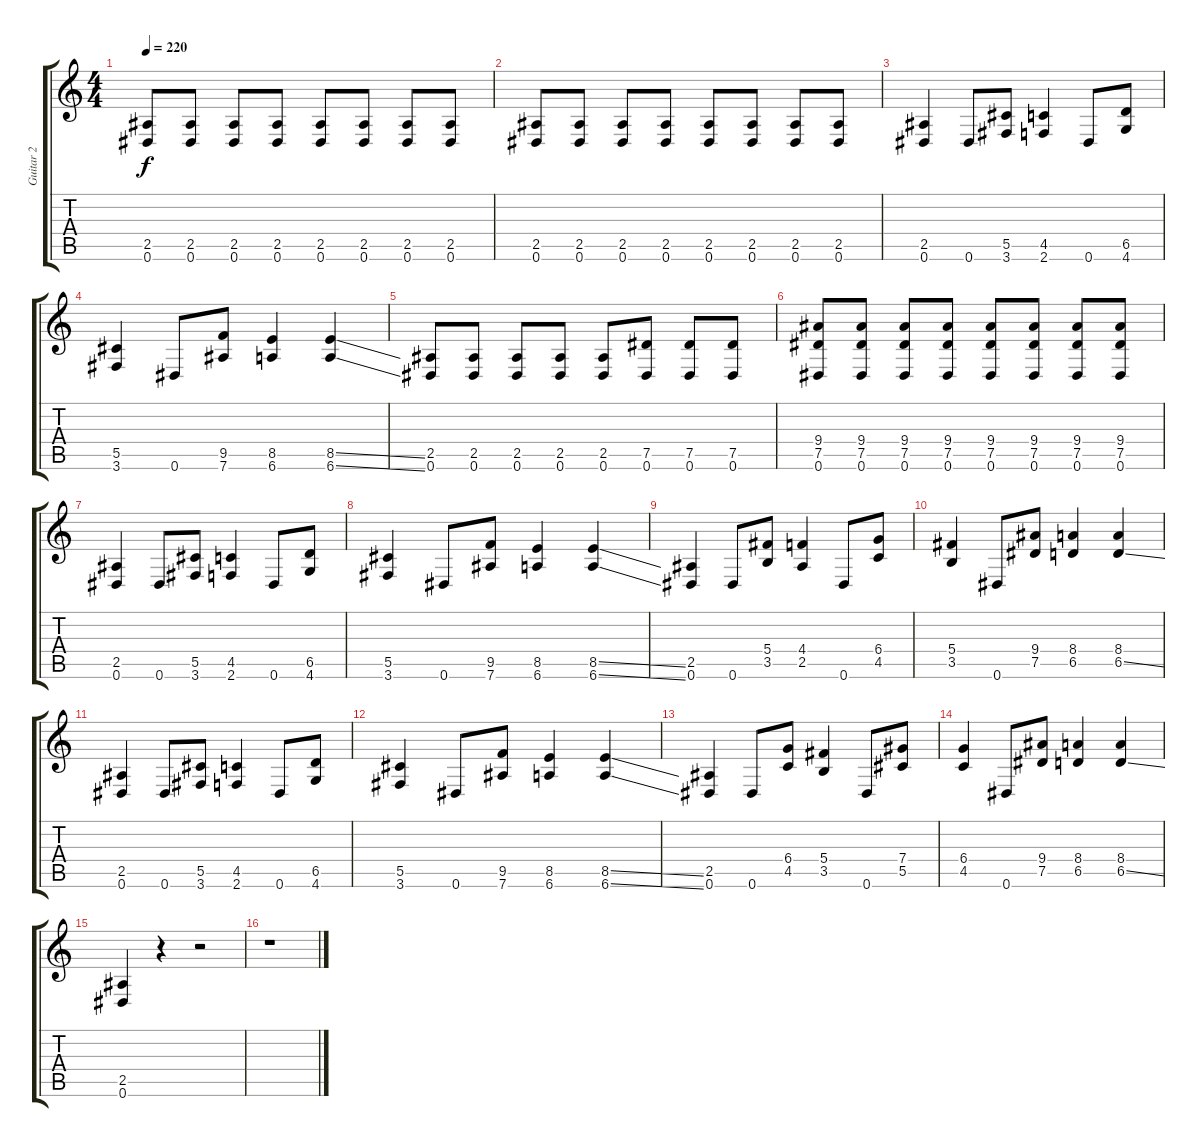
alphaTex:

\track ("Guitar 2" "Guitar 2") {instrument distortionguitar}
\staff {score tabs}
\tuning (Eb4 Bb3 Gb3 Db3 Ab2 Eb2) {hide}
\ts (4 4)
\tempo 220
\clef g2
\ks c
(2.5 0.6).8{dy f} (2.5 0.6).8 (2.5 0.6).8 (2.5 0.6).8 (2.5 0.6).8 (2.5 0.6).8 (2.5 0.6).8 (2.5 0.6).8 |
(2.5 0.6).8 (2.5 0.6).8 (2.5 0.6).8 (2.5 0.6).8 (2.5 0.6).8 (2.5 0.6).8 (2.5 0.6).8 (2.5 0.6).8 |
(2.5 0.6).4 0.6.8 (5.5 3.6).8 (4.5 2.6).4 0.6.8 (6.5 4.6).8 |
(5.5 3.6).4 0.6.8 (9.5 7.6).8 (8.5 6.6).4 (8.5{ss} 6.6{ss}).4 |
(2.5 0.6).8 (2.5 0.6).8 (2.5 0.6).8 (2.5 0.6).8 (2.5 0.6).8 (7.5 0.6).8 (7.5 0.6).8 (7.5 0.6).8 |
(9.4 7.5 0.6).8 (9.4 7.5 0.6).8 (9.4 7.5 0.6).8 (9.4 7.5 0.6).8 (9.4 7.5 0.6).8 (9.4 7.5 0.6).8 (9.4 7.5 0.6).8 (9.4 7.5 0.6).8 |
(2.5 0.6).4 0.6.8 (5.5 3.6).8 (4.5 2.6).4 0.6.8 (6.5 4.6).8 |
(5.5 3.6).4 0.6.8 (9.5 7.6).8 (8.5 6.6).4 (8.5{ss} 6.6{ss}).4 |
(2.5 0.6).4 0.6.8 (5.4 3.5).8 (4.4 2.5).4 0.6.8 (6.4 4.5).8 |
(5.4 3.5).4 0.6.8 (9.4 7.5).8 (8.4 6.5).4 (8.4 6.5{ss}).4 |
(2.5 0.6).4 0.6.8 (5.5 3.6).8 (4.5 2.6).4 0.6.8 (6.5 4.6).8 |
(5.5 3.6).4 0.6.8 (9.5 7.6).8 (8.5 6.6).4 (8.5{ss} 6.6{ss}).4 |
(2.5 0.6).4 0.6.8 (6.4 4.5).8 (5.4 3.5).4 0.6.8 (7.4 5.5).8 |
(6.4 4.5).4 0.6.8 (9.4 7.5).8 (8.4 6.5).4 (8.4 6.5{ss}).4 |
(2.5 0.6).4 r.4 r.2 |
r.1
